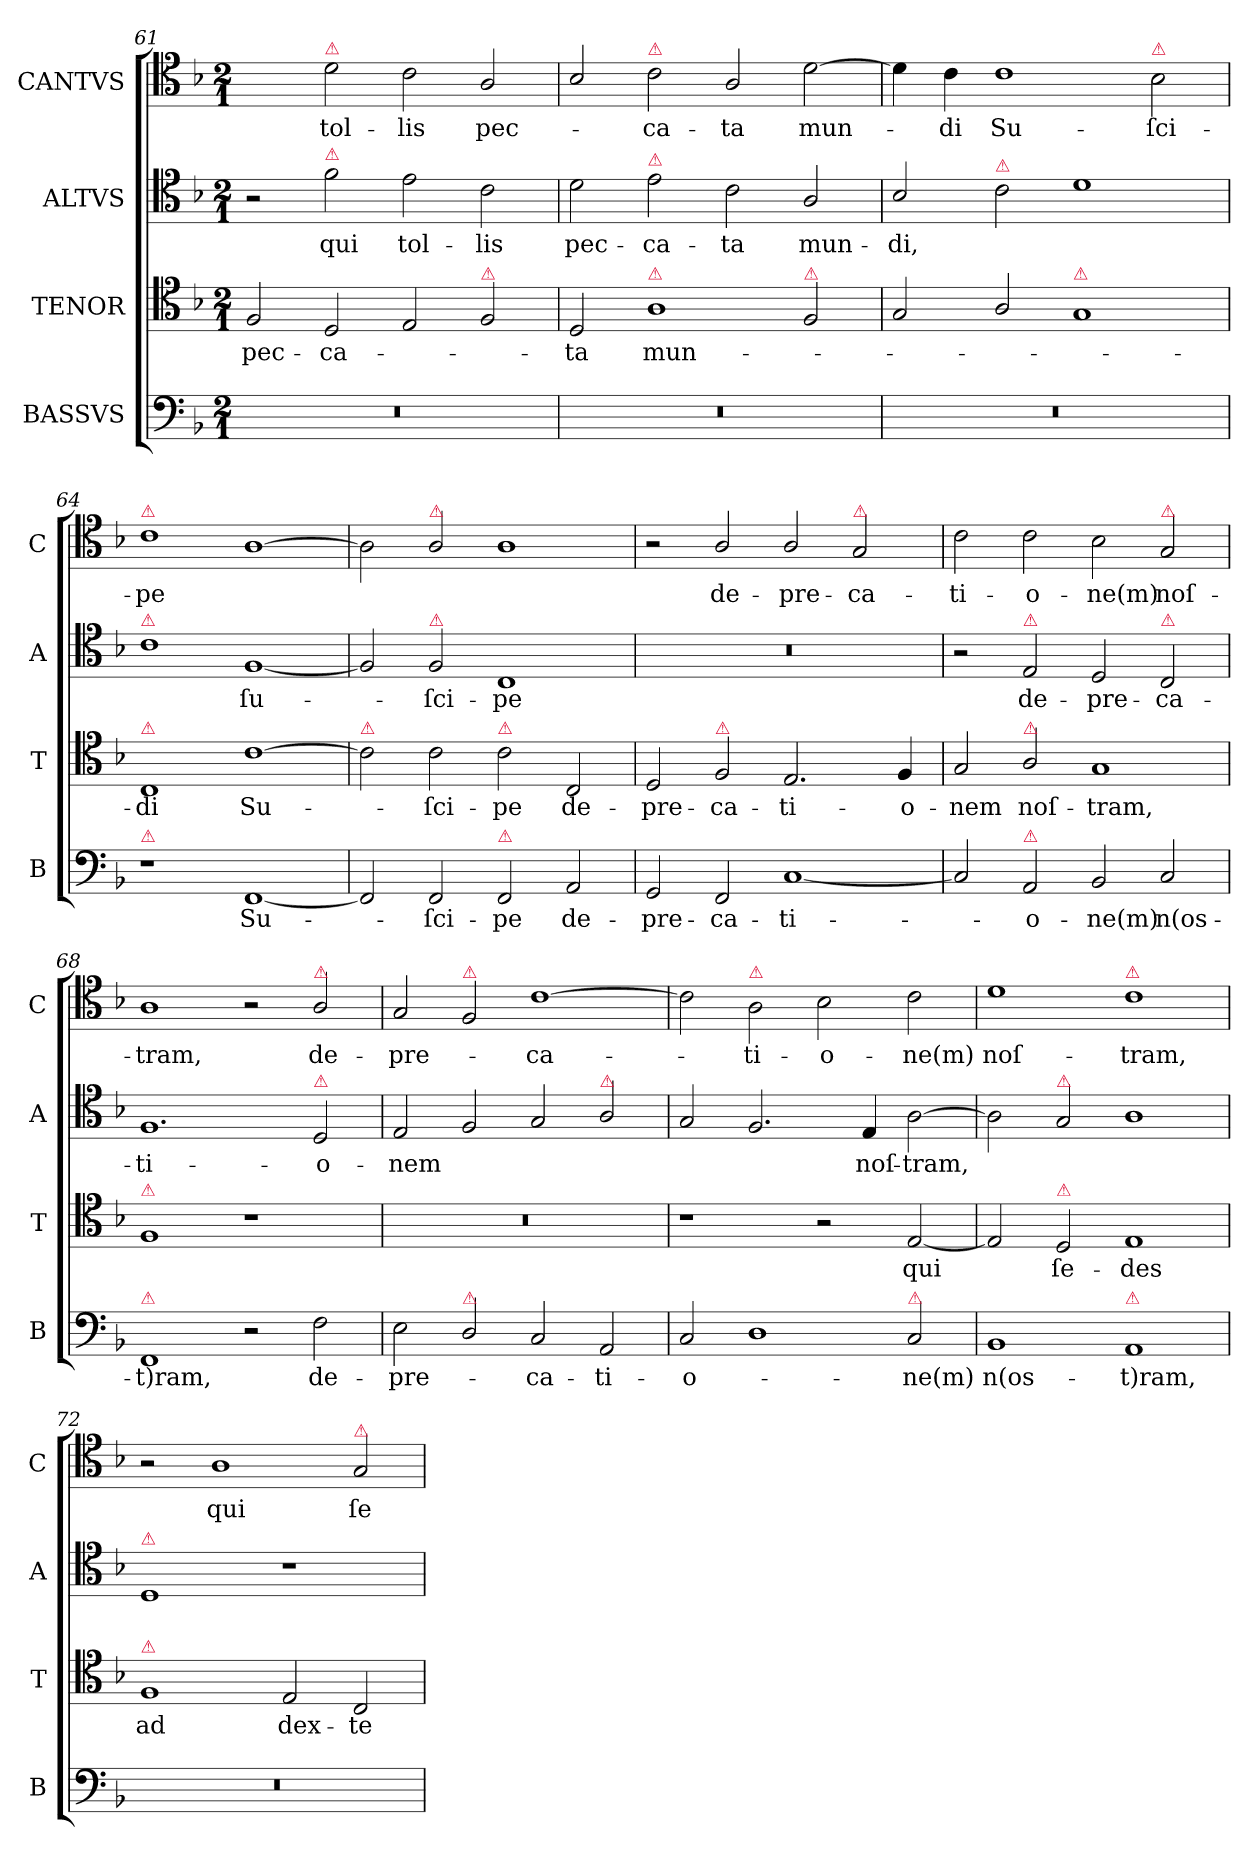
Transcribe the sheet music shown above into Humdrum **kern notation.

**kern	**text	**kern	**text	**kern	**text	**kern	**text
*part4	*part4	*part3	*part3	*part2	*part2	*part1	*part1
*staff4	*staff4	*staff3	*staff3	*staff2	*staff2	*staff1	*staff1
*I"BASSVS	*	*I"TENOR	*	*I"ALTVS	*	*I"CANTVS	*
*I'B	*	*I'T	*	*I'A	*	*I'C	*
*clefF4	*	*clefC4	*	*clefC4	*	*clefC4	*
*k[b-]	*	*k[b-]	*	*k[b-]	*	*k[b-]	*
*F:	*	*F:	*	*F:	*	*F:	*
*M2/1	*	*M2/1	*	*M2/1	*	*M2/1	*
=61	=61	=61	=61	=61	=61	=61	=61
!	!	!	!LO:LY:i	!	!	!	!
0r	.	2F/	pec-	2r	.	2ryy	.
!	!	!	!	!	!	!LO:TX:a:color=crimson:t=⚠	!
!	!	!	!	!LO:TX:a:color=crimson:t=⚠	!	!	!
!	!	!	!LO:LY:i	!	!	!	!LO:LY:i
.	.	2D/	-ca-	2f\	qui	2d\	tol-
!	!	!	!	!	!	!	!LO:LY:i
.	.	2E/	.	2e\	tol-	2c\	-lis
!	!	!LO:TX:a:color=crimson:t=⚠	!	!	!	!	!
!	!	!	!	!	!	!	!LO:LY:i
.	.	2F/	.	2c\	-lis	2A/	pec-
=62	=62	=62	=62	=62	=62	=62	=62
!	!	!	!LO:LY:i	!	!	!	!
0r	.	2D/	-ta	2d\	pec-	2B-/	.
!	!	!	!	!	!	!LO:TX:a:color=crimson:t=⚠	!
!	!	!	!	!LO:TX:a:color=crimson:t=⚠	!	!	!
!	!	!LO:TX:a:color=crimson:t=⚠	!	!	!	!	!
!	!	!	!LO:LY:i	!	!	!	!LO:LY:i
.	.	1A	mun-	2e\	-ca-	2c\	-ca-
!	!	!	!	!	!	!	!LO:LY:i
.	.	.	.	2c\	-ta	2A/	-ta
!	!	!LO:TX:a:color=crimson:t=⚠	!	!	!	!	!
!	!	!	!	!	!	!	!LO:LY:i
.	.	2F/	.	2A/	mun-	[2d\	mun-
=63	=63	=63	=63	=63	=63	=63	=63
0r	.	2G/	.	2B-/	-di,	4d\]	.
!	!	!	!	!	!	!	!LO:LY:i
.	.	.	.	.	.	4c\	-di
!	!	!	!	!LO:TX:a:color=crimson:t=⚠	!	!	!
.	.	2A/	.	2c\	.	1c	Su-
!	!	!LO:TX:a:color=crimson:t=⚠	!	!	!	!	!
.	.	1G	.	1d	.	.	.
!	!	!	!	!	!	!LO:TX:a:color=crimson:t=⚠	!
.	.	.	.	.	.	2B-\	-ſci-
=64	=64	=64	=64	=64	=64	=64	=64
!	!	!	!	!	!	!LO:TX:a:color=crimson:t=⚠	!
!	!	!	!	!LO:TX:a:color=crimson:t=⚠	!	!	!
!	!	!LO:TX:a:color=crimson:t=⚠	!	!	!	!	!
!LO:TX:a:color=crimson:t=⚠	!	!	!	!	!	!	!
!	!	!	!LO:LY:i	!	!	!	!
1r	.	1C	-di	1c	.	1c	-pe
[1FF	Su-	[1c	Su-	[1F	ſu-	[1A	.
=65	=65	=65	=65	=65	=65	=65	=65
!	!	!LO:TX:a:color=crimson:t=⚠	!	!	!	!	!
2FF]	.	2c]	.	2F]	.	2A]	.
!	!	!	!	!	!	!LO:TX:a:color=crimson:t=⚠	!
!	!	!	!	!LO:TX:a:color=crimson:t=⚠	!	!	!
2FF/	-ſci-	2c\	-ſci-	2F/	-ſci-	2A/	.
!	!	!LO:TX:a:color=crimson:t=⚠	!	!	!	!	!
!LO:TX:a:color=crimson:t=⚠	!	!	!	!	!	!	!
2FF/	-pe	2c\	-pe	1C	-pe	1A	.
2AA/	de-	2C/	de-	.	.	.	.
=66	=66	=66	=66	=66	=66	=66	=66
2GG/	-pre-	2D/	pre-	0r	.	2r	.
!	!	!LO:TX:a:color=crimson:t=⚠	!	!	!	!	!
2FF/	-ca-	2F/	-ca-	.	.	2A/	de-
[1C	-ti-	2.E/	-ti-	.	.	2A/	-pre-
!	!	!	!	!	!	!LO:TX:a:color=crimson:t=⚠	!
.	.	.	.	.	.	2G/	-ca-
.	.	4F/	-o-	.	.	.	.
=67	=67	=67	=67	=67	=67	=67	=67
2C]	.	2G/	-nem	2r	.	2c\	-ti-
!	!	!	!	!LO:TX:a:color=crimson:t=⚠	!	!	!
!	!	!LO:TX:a:color=crimson:t=⚠	!	!	!	!	!
!LO:TX:a:color=crimson:t=⚠	!	!	!	!	!	!	!
2AA/	-o-	2A/	noſ-	2E/	de-	2c\	-o-
2BB-/	-ne(m)	1G	-tram,	2D/	-pre-	2B-\	-ne(m)
!	!	!	!	!	!	!LO:TX:a:color=crimson:t=⚠	!
!	!	!	!	!LO:TX:a:color=crimson:t=⚠	!	!	!
2C/	n(os-	.	.	2C/	-ca-	2G/	noſ-
=68	=68	=68	=68	=68	=68	=68	=68
!	!	!LO:TX:a:color=crimson:t=⚠	!	!	!	!	!
!LO:TX:a:color=crimson:t=⚠	!	!	!	!	!	!	!
1FF	-t)ram,	1F	.	1.F	-ti-	1A	tram,
2r	.	1r	.	.	.	2r	.
!	!	!	!	!	!	!LO:TX:a:color=crimson:t=⚠	!
!	!	!	!	!LO:TX:a:color=crimson:t=⚠	!	!	!
!	!LO:LY:i	!	!	!	!	!	!LO:LY:i
2F\	de-	.	.	2D/	-o-	2A/	de-
=69	=69	=69	=69	=69	=69	=69	=69
!	!LO:LY:i	!	!	!	!	!	!LO:LY:i
2E\	-pre-	0r	.	2E/	-nem	2G/	-pre-
!	!	!	!	!	!	!LO:TX:a:color=crimson:t=⚠	!
!LO:TX:a:color=crimson:t=⚠	!	!	!	!	!	!	!
2D/	.	.	.	2F/	.	2F/	.
!	!LO:LY:i	!	!	!	!	!	!LO:LY:i
2C/	-ca-	.	.	2G/	.	[1c	-ca-
!	!	!	!	!LO:TX:a:color=crimson:t=⚠	!	!	!
!	!LO:LY:i	!	!	!	!	!	!
2AA/	-ti-	.	.	2A/	.	.	.
=70	=70	=70	=70	=70	=70	=70	=70
!	!LO:LY:i	!	!	!	!	!	!
2C/	-o-	1r	.	2G/	.	2c]	.
!	!	!	!	!	!	!LO:TX:a:color=crimson:t=⚠	!
!	!	!	!	!	!	!	!LO:LY:i
1D	.	.	.	2.F/	.	2A\	ti-
!	!	!	!	!	!	!	!LO:LY:i
.	.	2r	.	.	.	2B-\	-o-
.	.	.	.	4E/	noſ-	.	.
!LO:TX:a:color=crimson:t=⚠	!	!	!	!	!	!	!
!	!LO:LY:i	!	!	!	!	!	!LO:LY:i
2C/	-ne(m)	[2E	qui	[2A	-tram,	2c\	-ne(m)
=71	=71	=71	=71	=71	=71	=71	=71
!	!LO:LY:i	!	!	!	!	!	!LO:LY:i
1BB-	n(os-	2E]	.	2A]	.	1d	noſ-
!	!	!	!	!LO:TX:a:color=crimson:t=⚠	!	!	!
!	!	!LO:TX:a:color=crimson:t=⚠	!	!	!	!	!
.	.	2D/	ſe-	2G/	.	.	.
!	!	!	!	!	!	!LO:TX:a:color=crimson:t=⚠	!
!LO:TX:a:color=crimson:t=⚠	!	!	!	!	!	!	!
!	!LO:LY:i	!	!	!	!	!	!LO:LY:i
1AA	-t)ram,	1E	-des	1A	.	1c	-tram,
=72	=72	=72	=72	=72	=72	=72	=72
!	!	!	!	!LO:TX:a:color=crimson:t=⚠	!	!	!
!	!	!LO:TX:a:color=crimson:t=⚠	!	!	!	!	!
0r	.	1F	ad	1D	.	2r	.
.	.	.	.	.	.	1A	qui
.	.	2E/	dex-	1r	.	.	.
!	!	!	!	!	!	!LO:TX:a:color=crimson:t=⚠	!
.	.	2C/	-te-	.	.	2G/	ſe-
=	=	=	=	=	=	=	=
*-	*-	*-	*-	*-	*-	*-	*-
